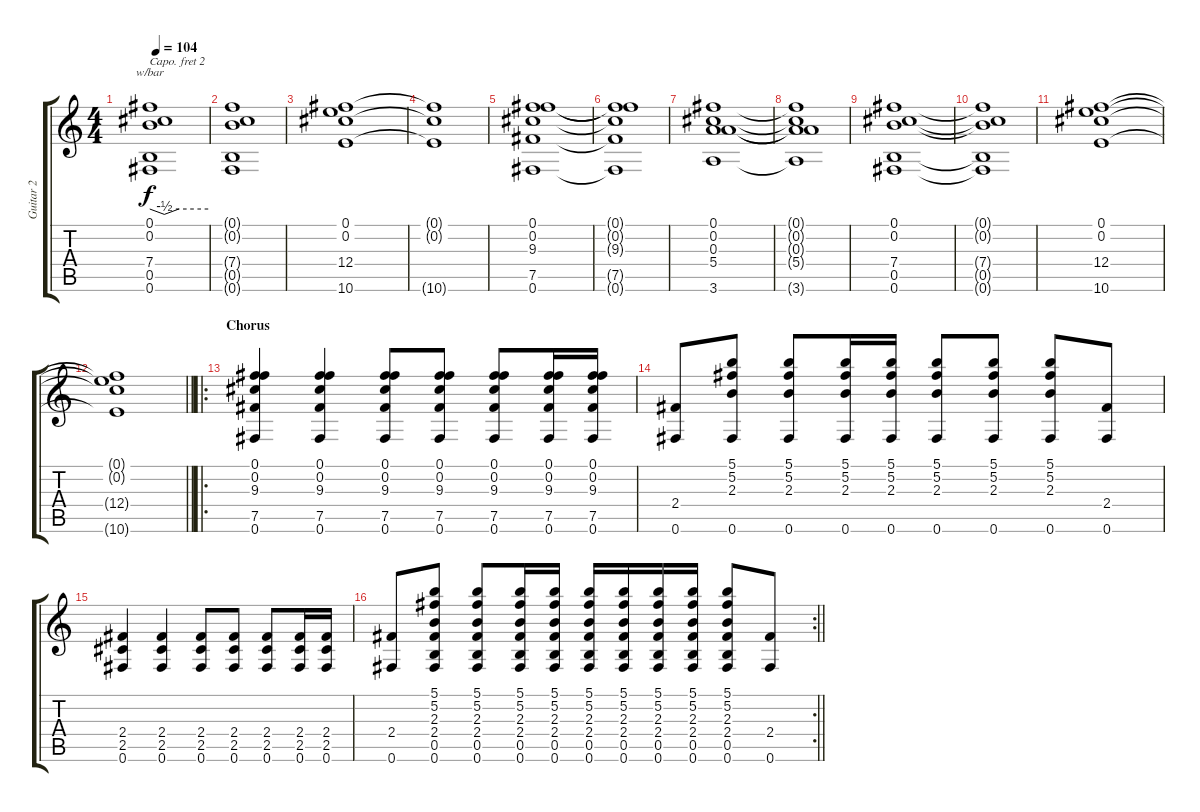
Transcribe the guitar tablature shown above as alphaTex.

\track ("Guitar 2" "Guitar 2") {instrument overdrivenguitar}
\staff {score tabs}
\capo 2
\tuning (E4 B3 G3 D3 A2 E2) {hide}
\ts (4 4)
\tempo 104
\clef g2
\ks c
(0.1 0.2 7.4 0.5 0.6).1{tbe (custom default 0 0 15 -2 30 0 60 0) dy f} |
(0.1{t} 0.2{t} 7.4{t} 0.5{t} 0.6{t}).1 |
(0.1 0.2 12.4 10.6).1 |
(0.1{t} 0.2{t} 10.6{t}).1 |
(0.1 0.2 9.3 7.5 0.6).1 |
(0.1{t} 0.2{t} 9.3{t} 7.5{t} 0.6{t}).1 |
(0.1 0.2 0.3 5.4 3.6).1 |
(0.1{t} 0.2{t} 0.3{t} 5.4{t} 3.6{t}).1 |
(0.1 0.2 7.4 0.5 0.6).1 |
(0.1{t} 0.2{t} 7.4{t} 0.5{t} 0.6{t}).1 |
(0.1 0.2 12.4 10.6).1 |
\barLineRight lightlight
(0.1{t} 0.2{t} 12.4{t} 10.6{t}).1 |
\ro
\section ("" "Chorus")
(0.1 0.2 9.3 7.5 0.6).4 (0.1 0.2 9.3 7.5 0.6).4 (0.1 0.2 9.3 7.5 0.6).8 (0.1 0.2 9.3 7.5 0.6).8 (0.1 0.2 9.3 7.5 0.6).8 (0.1 0.2 9.3 7.5 0.6).16 (0.1 0.2 9.3 7.5 0.6).16 |
(2.4 0.6).8 (5.1 5.2 2.3 0.6).8 (5.1 5.2 2.3 0.6).8 (5.1 5.2 2.3 0.6).16 (5.1 5.2 2.3 0.6).16 (5.1 5.2 2.3 0.6).8 (5.1 5.2 2.3 0.6).8 (5.1 5.2 2.3 0.6).8 (2.4 0.6).8 |
(2.4 2.5 0.6).4 (2.4 2.5 0.6).4 (2.4 2.5 0.6).8 (2.4 2.5 0.6).8 (2.4 2.5 0.6).8 (2.4 2.5 0.6).16 (2.4 2.5 0.6).16 |
\rc 2
\barLineRight lightlight
(2.4 0.6).8 (5.1 5.2 2.3 2.4 0.5 0.6).8 (5.1 5.2 2.3 2.4 0.5 0.6).8 (5.1 5.2 2.3 2.4 0.5 0.6).16 (5.1 5.2 2.3 2.4 0.5 0.6).16 (5.1 5.2 2.3 2.4 0.5 0.6).16 (5.1 5.2 2.3 2.4 0.5 0.6).16 (5.1 5.2 2.3 2.4 0.5 0.6).16 (5.1 5.2 2.3 2.4 0.5 0.6).16 (5.1 5.2 2.3 2.4 0.5 0.6).8 (2.4 0.6).8
